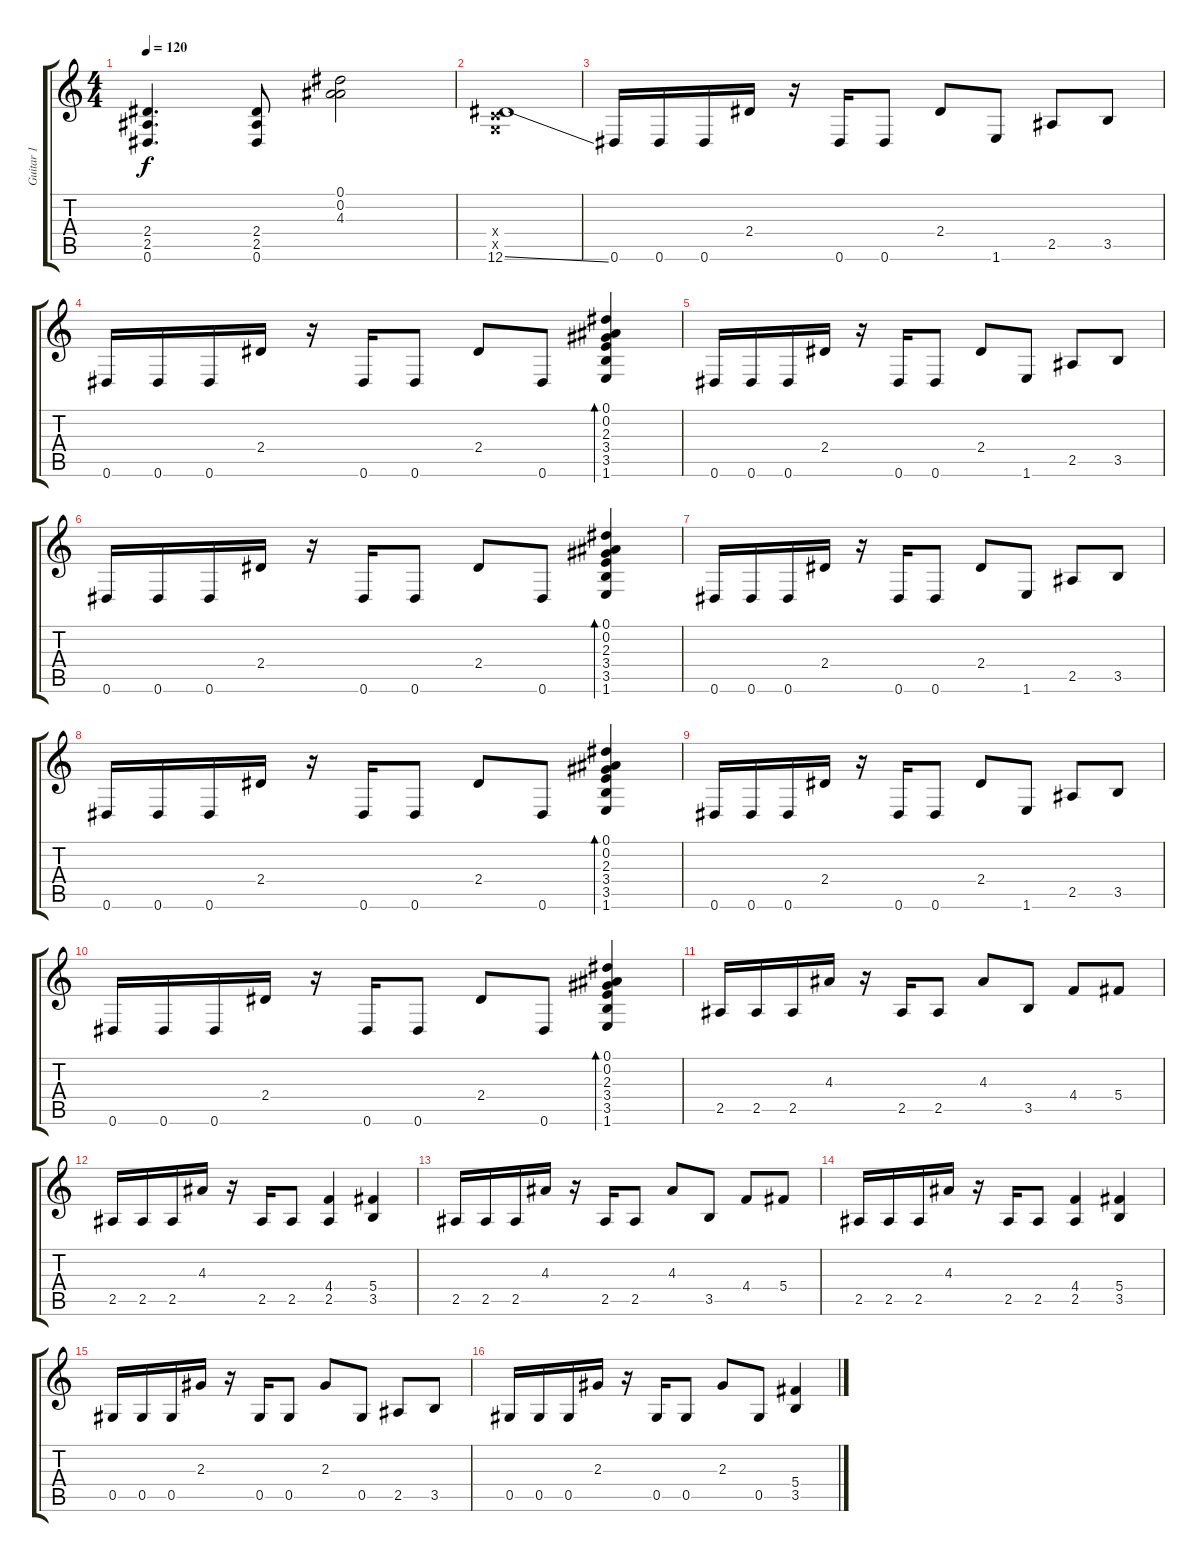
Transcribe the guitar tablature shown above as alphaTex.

\track ("Guitar 1" "Guitar 1") {instrument overdrivenguitar}
\staff {score tabs}
\tuning (Eb4 Bb3 Gb3 Db3 Ab2 Eb2) {hide}
\ts (4 4)
\tempo 120
\clef g2
\ks c
(2.4 2.5 0.6).4{d dy f} (2.4 2.5 0.6).8 (0.1 0.2 4.3).2 |
(-1.4{x} -1.5{x} 12.6{ss}).1 |
0.6.16 0.6.16 0.6.16 2.4.16 r.16 0.6.16 0.6.8 2.4.8 1.6.8 2.5.8 3.5.8 |
0.6.16 0.6.16 0.6.16 2.4.16 r.16 0.6.16 0.6.8 2.4.8 0.6.8 (0.1 0.2 2.3 3.4 3.5 1.6).4{bd 60} |
0.6.16 0.6.16 0.6.16 2.4.16 r.16 0.6.16 0.6.8 2.4.8 1.6.8 2.5.8 3.5.8 |
0.6.16 0.6.16 0.6.16 2.4.16 r.16 0.6.16 0.6.8 2.4.8 0.6.8 (0.1 0.2 2.3 3.4 3.5 1.6).4{bd 60} |
0.6.16 0.6.16 0.6.16 2.4.16 r.16 0.6.16 0.6.8 2.4.8 1.6.8 2.5.8 3.5.8 |
0.6.16 0.6.16 0.6.16 2.4.16 r.16 0.6.16 0.6.8 2.4.8 0.6.8 (0.1 0.2 2.3 3.4 3.5 1.6).4{bd 60} |
0.6.16 0.6.16 0.6.16 2.4.16 r.16 0.6.16 0.6.8 2.4.8 1.6.8 2.5.8 3.5.8 |
0.6.16 0.6.16 0.6.16 2.4.16 r.16 0.6.16 0.6.8 2.4.8 0.6.8 (0.1 0.2 2.3 3.4 3.5 1.6).4{bd 60} |
2.5.16 2.5.16 2.5.16 4.3.16 r.16 2.5.16 2.5.8 4.3.8 3.5.8 4.4.8 5.4.8 |
2.5.16 2.5.16 2.5.16 4.3.16 r.16 2.5.16 2.5.8 (4.4 2.5).4 (5.4 3.5).4 |
2.5.16 2.5.16 2.5.16 4.3.16 r.16 2.5.16 2.5.8 4.3.8 3.5.8 4.4.8 5.4.8 |
2.5.16 2.5.16 2.5.16 4.3.16 r.16 2.5.16 2.5.8 (4.4 2.5).4 (5.4 3.5).4 |
0.5.16 0.5.16 0.5.16 2.3.16 r.16 0.5.16 0.5.8 2.3.8 0.5.8 2.5.8 3.5.8 |
0.5.16 0.5.16 0.5.16 2.3.16 r.16 0.5.16 0.5.8 2.3.8 0.5.8 (5.4 3.5).4
